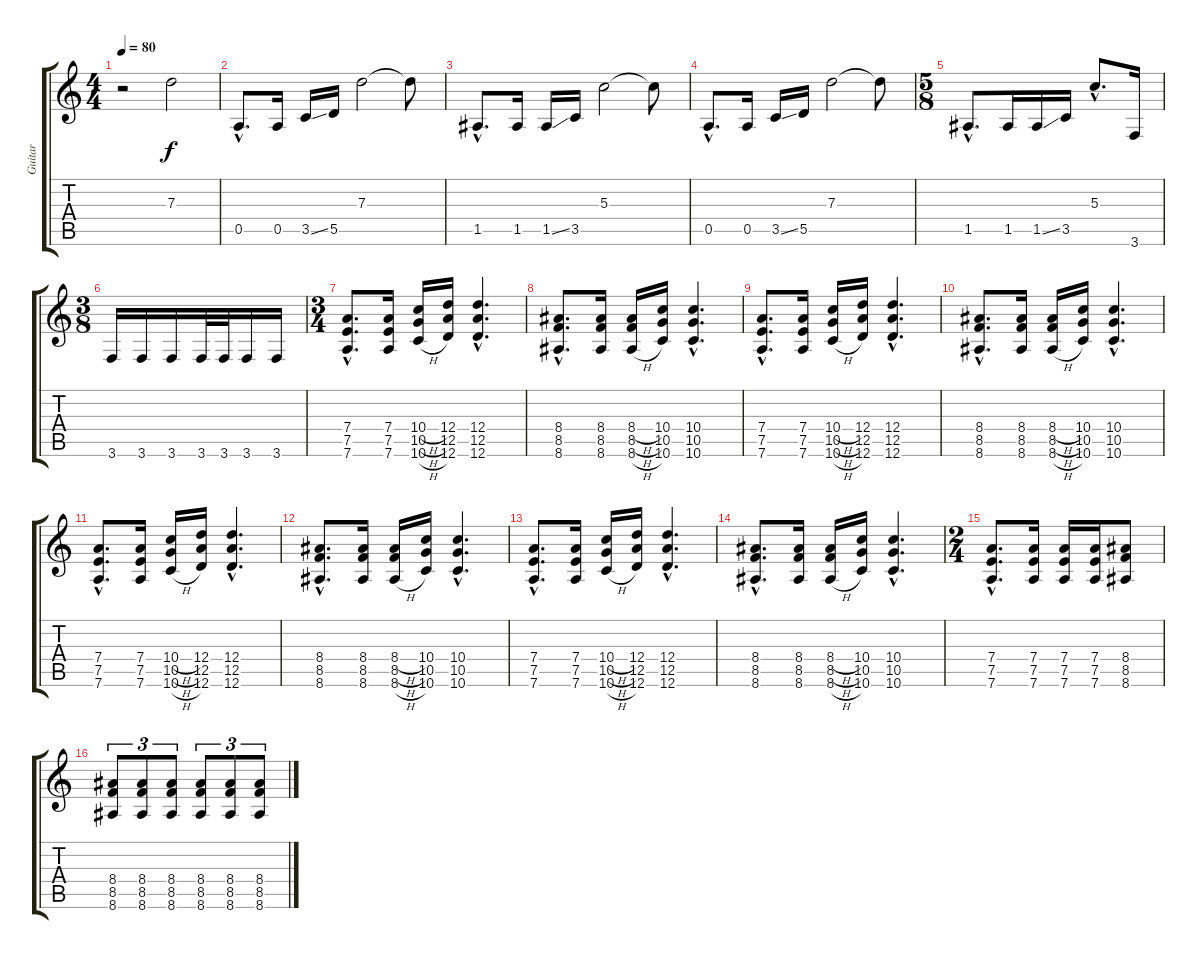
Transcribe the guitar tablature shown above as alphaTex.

\track ("Guitar" "Guitar") {instrument distortionguitar}
\staff {score tabs}
\tuning (E4 B3 G3 D3 A2 D2) {hide}
\ts (4 4)
\tempo 80
\clef g2
\ks c
r.2{dy f volume 3 instrument guitarharmonics} 7.3.2{volume 15 instrument guitarharmonics} |
0.5{hac}.8{d volume 13 instrument distortionguitar} 0.5.16 3.5{ss}.16 5.5.16 7.3.2 7.3{t}.8 |
1.5{hac}.8{d} 1.5.16 1.5{ss}.16 3.5.16 5.3.2 5.3{t}.8 |
0.5{hac}.8{d} 0.5.16 3.5{ss}.16 5.5.16 7.3.2 7.3{t}.8 |
\ts (5 8)
1.5{hac}.8{d} 1.5.16 1.5{ss}.16 3.5.16 5.3{hac}.8{d} 3.6.16 |
\ts (3 8)
3.6.16 3.6.16 3.6.16 3.6.32 3.6.32 3.6.16 3.6.16 |
\ts (3 4)
(7.4{hac} 7.5{hac} 7.6{hac}).8{d} (7.4 7.5 7.6).16 (10.4{h} 10.5{h} 10.6{h}).16 (12.4 12.5 12.6).16 (12.4{hac} 12.5{hac} 12.6{hac}).4{d} |
(8.4{hac} 8.5{hac} 8.6{hac}).8{d} (8.4 8.5 8.6).16 (8.4{h} 8.5{h} 8.6{h}).16 (10.4 10.5 10.6).16 (10.4{hac} 10.5{hac} 10.6{hac}).4{d} |
(7.4{hac} 7.5{hac} 7.6{hac}).8{d} (7.4 7.5 7.6).16 (10.4{h} 10.5{h} 10.6{h}).16 (12.4 12.5 12.6).16 (12.4{hac} 12.5{hac} 12.6{hac}).4{d} |
(8.4{hac} 8.5{hac} 8.6{hac}).8{d} (8.4 8.5 8.6).16 (8.4{h} 8.5{h} 8.6{h}).16 (10.4 10.5 10.6).16 (10.4{hac} 10.5{hac} 10.6{hac}).4{d} |
(7.4{hac} 7.5{hac} 7.6{hac}).8{d} (7.4 7.5 7.6).16 (10.4{h} 10.5{h} 10.6{h}).16 (12.4 12.5 12.6).16 (12.4{hac} 12.5{hac} 12.6{hac}).4{d} |
(8.4{hac} 8.5{hac} 8.6{hac}).8{d} (8.4 8.5 8.6).16 (8.4{h} 8.5{h} 8.6{h}).16 (10.4 10.5 10.6).16 (10.4{hac} 10.5{hac} 10.6{hac}).4{d} |
(7.4{hac} 7.5{hac} 7.6{hac}).8{d} (7.4 7.5 7.6).16 (10.4{h} 10.5{h} 10.6{h}).16 (12.4 12.5 12.6).16 (12.4{hac} 12.5{hac} 12.6{hac}).4{d} |
(8.4{hac} 8.5{hac} 8.6{hac}).8{d} (8.4 8.5 8.6).16 (8.4{h} 8.5{h} 8.6{h}).16 (10.4 10.5 10.6).16 (10.4{hac} 10.5{hac} 10.6{hac}).4{d} |
\ts (2 4)
(7.4{hac} 7.5{hac} 7.6{hac}).8{d} (7.4 7.5 7.6).16 (7.4 7.5 7.6).16 (7.4 7.5 7.6).16 (8.4 8.5 8.6).8 |
(8.4 8.5 8.6).8{tu (3 2)} (8.4 8.5 8.6).8{tu (3 2)} (8.4 8.5 8.6).8{tu (3 2)} (8.4 8.5 8.6).8{tu (3 2)} (8.4 8.5 8.6).8{tu (3 2)} (8.4 8.5 8.6).8{tu (3 2)}
